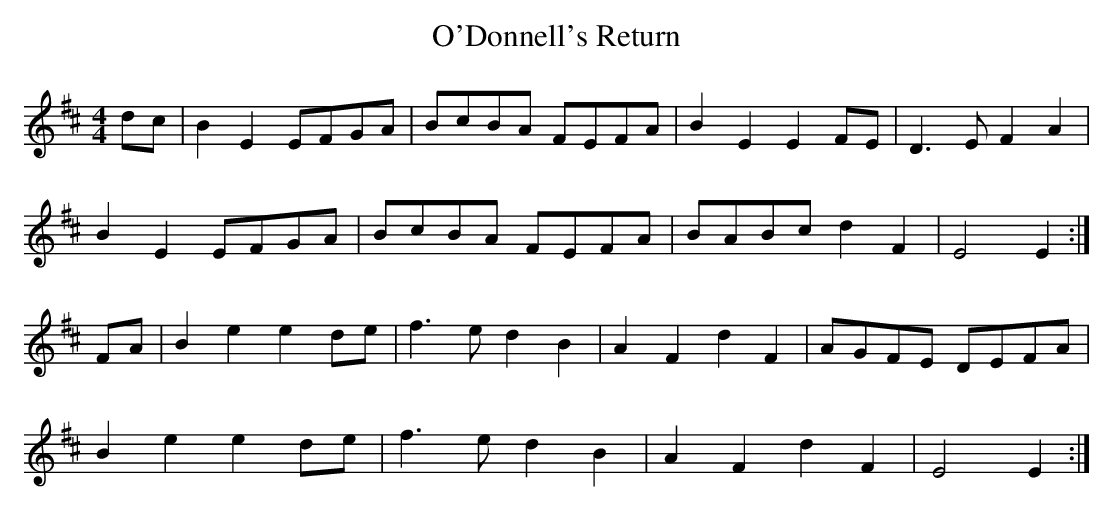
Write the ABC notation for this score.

X:1
T:O'Donnell's Return
M:4/4
L:1/8
K:Edor
dc | B2 E2 EFGA  | BcBA FEFA  | B2 E2 E2 FE | D3 E F2 A2 |
     B2 E2 EFGA  | BcBA FEFA  | BABc  d2 F2 | E4   E2   :|
FA | B2 e2 e2 de | f3 e d2 B2 | A2 F2 d2 F2 | AGFE DEFA  |
     B2 e2 e2 de | f3 e d2 B2 | A2 F2 d2 F2 | E4   E2   :|
